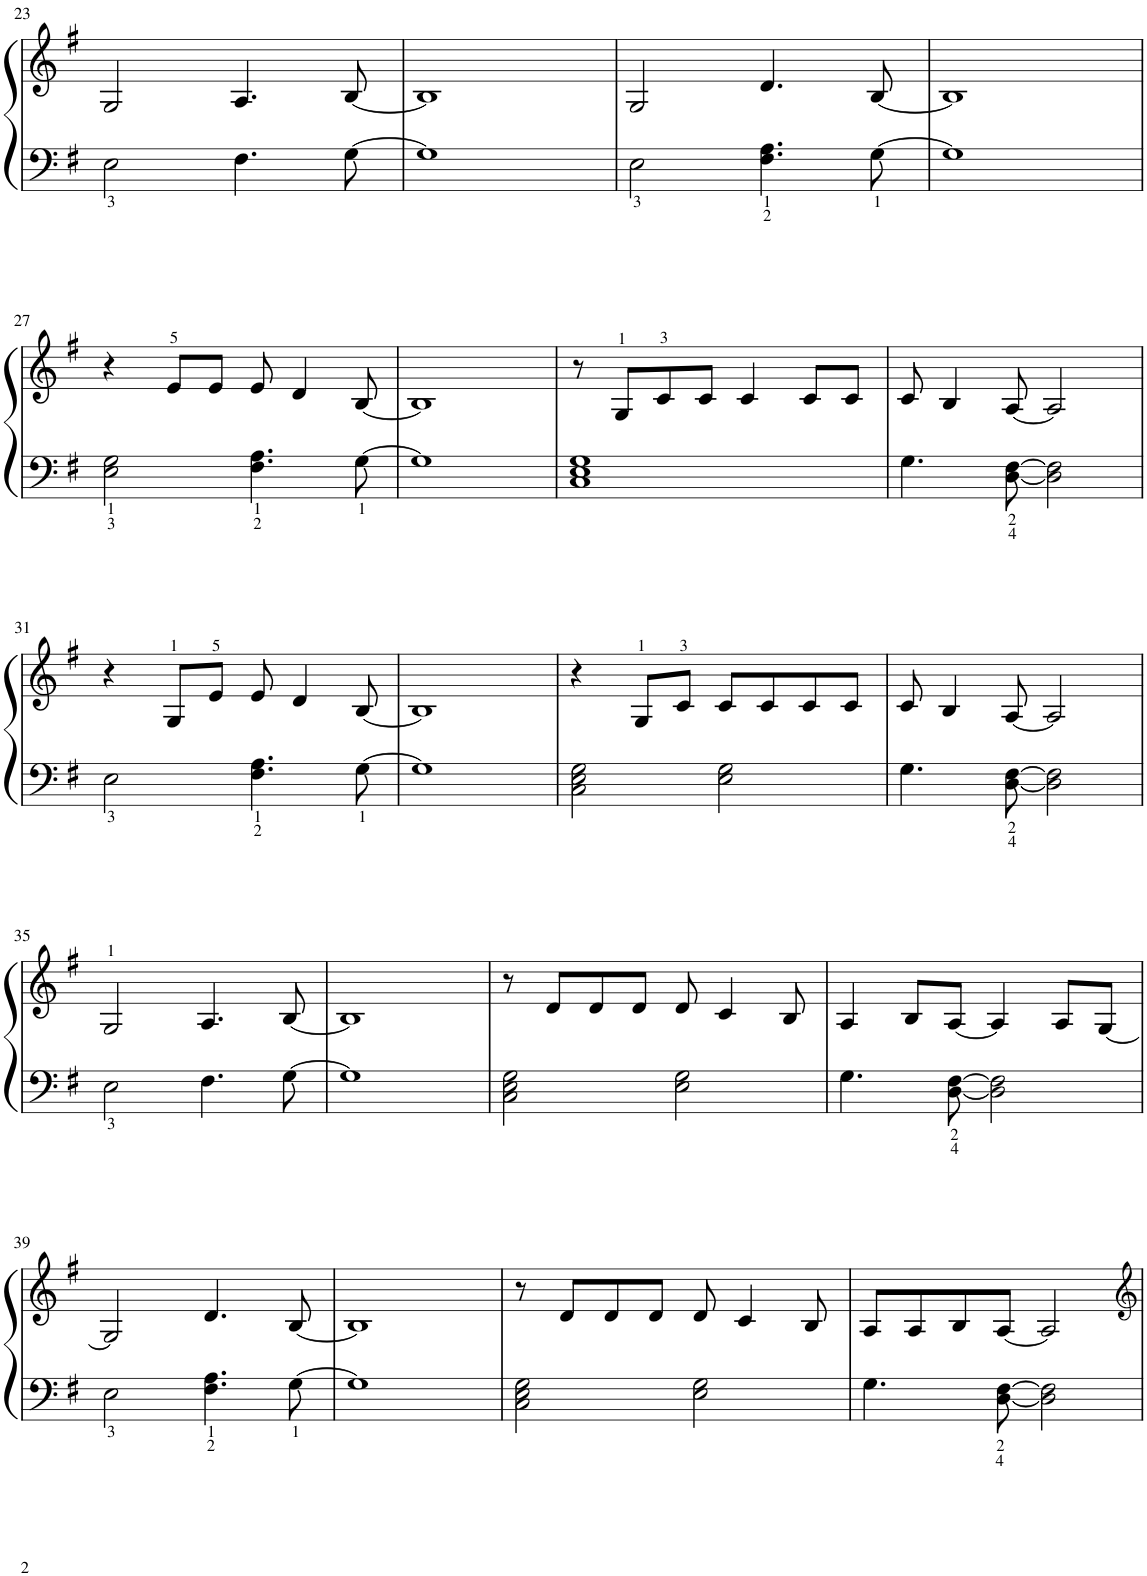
**kern	**kern
*part1	*part1
*staff2	*staff1
*I"Piano	*
*I'Pno.	*
!!LO:PB:g=z
*clefF4	*clefG2
*k[f#]	*k[f#]
*M4/4	*M4/4
=23	=23
2E\	2G/
4.F#\	4.A/
[8G\	[8B/
=24	=24
1G]	1B]
=25	=25
2E\	2G/
4.F#\ 4.A\	4.d/
[8G\	[8B/
=26	=26
1G]	1B]
!!LO:LB:g=z
=27	=27
2E\ 2G\	4r
.	8e/L
.	8e/J
4.F#\ 4.A\	8e/
.	4d/
[8G\	[8B/
=28	=28
1G]	1B]
=29	=29
1C 1E 1G	8r
.	8G/L
.	8c/
.	8c/J
.	4c/
.	8c/L
.	8c/J
=30	=30
4.G\	8c/
.	4B/
[8D\ [8F#\	[8A/
2D\] 2F#\]	2A/]
!!LO:LB:g=z
=31	=31
2E\	4r
.	8G/L
.	8e/J
4.F#\ 4.A\	8e/
.	4d/
[8G\	[8B/
=32	=32
1G]	1B]
=33	=33
2C\ 2E\ 2G\	4r
.	8G/L
.	8c/J
2E\ 2G\	8c/L
.	8c/
.	8c/
.	8c/J
=34	=34
4.G\	8c/
.	4B/
[8D\ [8F#\	[8A/
2D\] 2F#\]	2A/]
!!LO:LB:g=z
=35	=35
2E\	2G/
4.F#\	4.A/
[8G\	[8B/
=36	=36
1G]	1B]
=37	=37
2C\ 2E\ 2G\	8r
.	8d/L
.	8d/
.	8d/J
2E\ 2G\	8d/
.	4c/
.	8B/
=38	=38
4.G\	4A/
.	8B/L
[8D\ [8F#\	[8A/J
2D\] 2F#\]	4A/]
.	8A/L
.	[8G/J
!!LO:LB:g=z
=39	=39
2E\	2G/]
4.F#\ 4.A\	4.d/
[8G\	[8B/
=40	=40
1G]	1B]
=41	=41
2C\ 2E\ 2G\	8r
.	8d/L
.	8d/
.	8d/J
2E\ 2G\	8d/
.	4c/
.	8B/
=42	=42
4.G\	8A/L
.	8A/
.	8B/
[8D\ [8F#\	[8A/J
2D\] 2F#\]	2A/]
=	=
*-	*-
